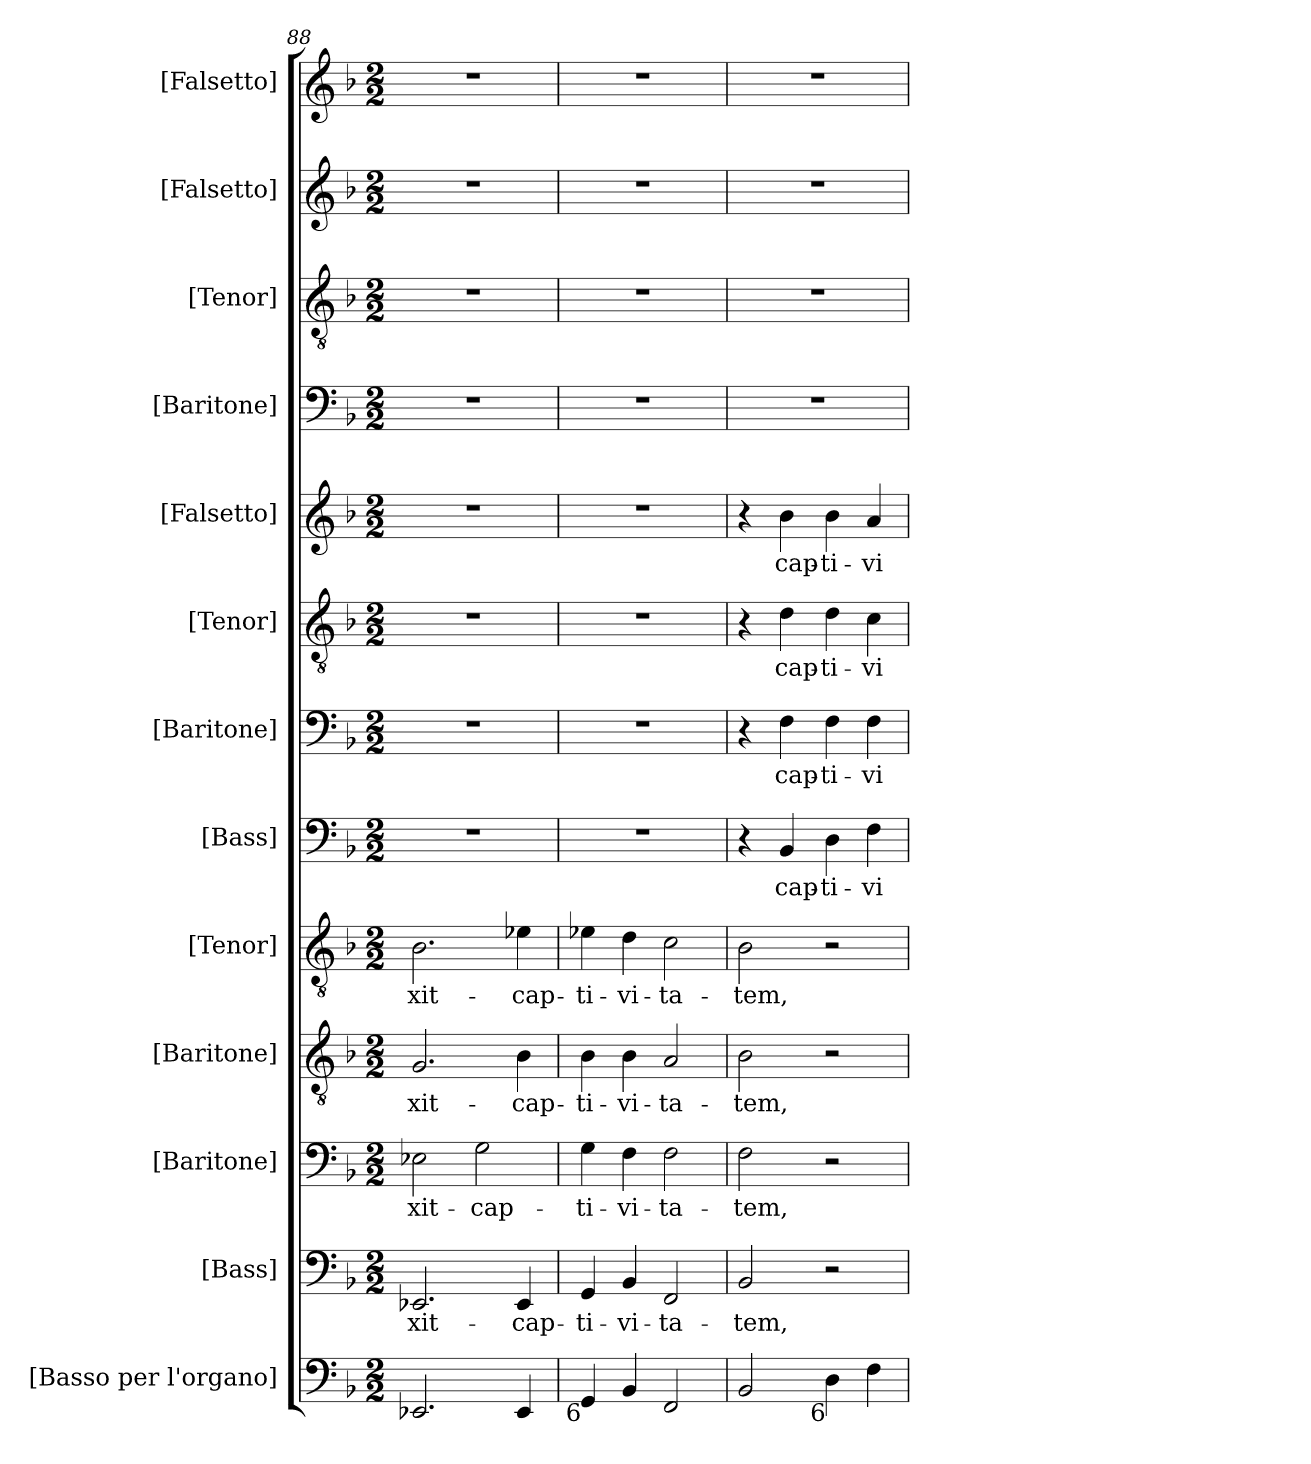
**kern	**kern	**text	**kern	**text	**kern	**text	**kern	**text	**kern	**text	**kern	**text	**kern	**text	**kern	**text	**kern	**kern	**kern	**kern
*part13	*part12	*part12	*part11	*part11	*part10	*part10	*part9	*part9	*part8	*part8	*part7	*part7	*part6	*part6	*part5	*part5	*part4	*part3	*part2	*part1
*staff13	*staff12	*staff12	*staff11	*staff11	*staff10	*staff10	*staff9	*staff9	*staff8	*staff8	*staff7	*staff7	*staff6	*staff6	*staff5	*staff5	*staff4	*staff3	*staff2	*staff1
*I"[Basso per l'organo]	*I"[Bass]	*	*I"[Baritone]	*	*I"[Baritone]	*	*I"[Tenor]	*	*I"[Bass]	*	*I"[Baritone]	*	*I"[Tenor]	*	*I"[Falsetto]	*	*I"[Baritone]	*I"[Tenor]	*I"[Falsetto]	*I"[Falsetto]
*	*I'B.	*	*I'Bar.	*	*I'Bar.	*	*I'T.	*	*I'B.	*	*I'Bar.	*	*I'T.	*	*	*	*I'Bar.	*I'T.	*	*
*clefF4	*clefF4	*	*clefF4	*	*clefGv2	*	*clefGv2	*	*clefF4	*	*clefF4	*	*clefGv2	*	*clefG2	*	*clefF4	*clefGv2	*clefG2	*clefG2
*	*	*	*	*	*ITrd7c12	*	*ITrd7c12	*	*	*	*	*	*ITrd7c12	*	*	*	*	*ITrd7c12	*	*
*k[b-]	*k[b-]	*	*k[b-]	*	*k[b-]	*	*k[b-]	*	*k[b-]	*	*k[b-]	*	*k[b-]	*	*k[b-]	*	*k[b-]	*k[b-]	*k[b-]	*k[b-]
*F:	*F:	*	*F:	*	*F:	*	*F:	*	*F:	*	*F:	*	*F:	*	*F:	*	*F:	*F:	*F:	*F:
*M2/2	*M2/2	*	*M2/2	*	*M2/2	*	*M2/2	*	*M2/2	*	*M2/2	*	*M2/2	*	*M2/2	*	*M2/2	*M2/2	*M2/2	*M2/2
=88	=88	=88	=88	=88	=88	=88	=88	=88	=88	=88	=88	=88	=88	=88	=88	=88	=88	=88	=88	=88
!	!	!LO:LY:b:color=#000000	!	!	!	!	!	!	!	!	!	!	!	!	!	!	!	!	!	!
!	!	!	!	!LO:LY:b:color=#000000	!	!	!	!	!	!	!	!	!	!	!	!	!	!	!	!
!	!	!	!	!	!	!LO:LY:b:color=#000000	!	!	!	!	!	!	!	!	!	!	!	!	!	!
!	!	!	!	!	!	!	!	!LO:LY:b:color=#000000	!	!	!	!	!	!	!	!	!	!	!	!
2.EE-Xi/	2.EE-Xi/	-xit-	2E-Xi\	-xit-	2.GGi/	-xit-	2.BB-i\	-xit-	1r	.	1r	.	1r	.	1r	.	1r	1r	1r	1r
!	!	!	!	!LO:LY:b:color=#000000	!	!	!	!	!	!	!	!	!	!	!	!	!	!	!	!
.	.	.	2Gi\	-cap--	.	.	.	.	.	.	.	.	.	.	.	.	.	.	.	.
!	!	!LO:LY:b:color=#000000	!	!	!	!	!	!	!	!	!	!	!	!	!	!	!	!	!	!
!	!	!	!	!	!	!LO:LY:b:color=#000000	!	!	!	!	!	!	!	!	!	!	!	!	!	!
!	!	!	!	!	!	!	!	!LO:LY:b:color=#000000	!	!	!	!	!	!	!	!	!	!	!	!
4EE-i/	4EE-i/	-cap--	.	.	4BB-i\	-cap--	4E-Xi\	-cap--	.	.	.	.	.	.	.	.	.	.	.	.
=89	=89	=89	=89	=89	=89	=89	=89	=89	=89	=89	=89	=89	=89	=89	=89	=89	=89	=89	=89	=89
!	!	!LO:LY:b:color=#000000	!	!	!	!	!	!	!	!	!	!	!	!	!	!	!	!	!	!
!	!	!	!	!LO:LY:b:color=#000000	!	!	!	!	!	!	!	!	!	!	!	!	!	!	!	!
!	!	!	!	!	!	!LO:LY:b:color=#000000	!	!	!	!	!	!	!	!	!	!	!	!	!	!
!LO:TX:b:rj:t=6	!	!	!	!	!	!	!	!	!	!	!	!	!	!	!	!	!	!	!	!
!	!	!	!	!	!	!	!	!LO:LY:b:color=#000000	!	!	!	!	!	!	!	!	!	!	!	!
4GGi/	4GGi/	-ti--	4Gi\	-ti--	4BB-i\	-ti--	4E-Xi\	-ti--	1r	.	1r	.	1r	.	1r	.	1r	1r	1r	1r
!	!	!LO:LY:b:color=#000000	!	!	!	!	!	!	!	!	!	!	!	!	!	!	!	!	!	!
!	!	!	!	!LO:LY:b:color=#000000	!	!	!	!	!	!	!	!	!	!	!	!	!	!	!	!
!	!	!	!	!	!	!LO:LY:b:color=#000000	!	!	!	!	!	!	!	!	!	!	!	!	!	!
!	!	!	!	!	!	!	!	!LO:LY:b:color=#000000	!	!	!	!	!	!	!	!	!	!	!	!
4BB-i/	4BB-i/	-vi--	4Fi\	-vi--	4BB-i\	-vi--	4Di\	-vi--	.	.	.	.	.	.	.	.	.	.	.	.
!	!	!LO:LY:b:color=#000000	!	!	!	!	!	!	!	!	!	!	!	!	!	!	!	!	!	!
!	!	!	!	!LO:LY:b:color=#000000	!	!	!	!	!	!	!	!	!	!	!	!	!	!	!	!
!	!	!	!	!	!	!LO:LY:b:color=#000000	!	!	!	!	!	!	!	!	!	!	!	!	!	!
!	!	!	!	!	!	!	!	!LO:LY:b:color=#000000	!	!	!	!	!	!	!	!	!	!	!	!
2FFi/	2FFi/	-ta--	2Fi\	-ta--	2AAi/	-ta--	2Ci\	-ta--	.	.	.	.	.	.	.	.	.	.	.	.
=90	=90	=90	=90	=90	=90	=90	=90	=90	=90	=90	=90	=90	=90	=90	=90	=90	=90	=90	=90	=90
!	!	!LO:LY:b:color=#000000	!	!	!	!	!	!	!	!	!	!	!	!	!	!	!	!	!	!
!	!	!	!	!LO:LY:b:color=#000000	!	!	!	!	!	!	!	!	!	!	!	!	!	!	!	!
!	!	!	!	!	!	!LO:LY:b:color=#000000	!	!	!	!	!	!	!	!	!	!	!	!	!	!
!	!	!	!	!	!	!	!	!LO:LY:b:color=#000000	!	!	!	!	!	!	!	!	!	!	!	!
2BB-i/	2BB-i/	-tem,-	2Fi\	-tem,-	2BB-i\	-tem,-	2BB-i\	-tem,-	4r	.	4r	.	4r	.	4r	.	1r	1r	1r	1r
!	!	!	!	!	!	!	!	!	!	!LO:LY:b:color=#000000	!	!	!	!	!	!	!	!	!	!
!	!	!	!	!	!	!	!	!	!	!	!	!LO:LY:b:color=#000000	!	!	!	!	!	!	!	!
!	!	!	!	!	!	!	!	!	!	!	!	!	!	!LO:LY:b:color=#000000	!	!	!	!	!	!
!	!	!	!	!	!	!	!	!	!	!	!	!	!	!	!	!LO:LY:b:color=#000000	!	!	!	!
.	.	.	.	.	.	.	.	.	4BB-i/	-cap--	4Fi\	-cap--	4Di\	-cap--	4b-i\	-cap--	.	.	.	.
!	!	!	!	!	!	!	!	!	!	!LO:LY:b:color=#000000	!	!	!	!	!	!	!	!	!	!
!	!	!	!	!	!	!	!	!	!	!	!	!LO:LY:b:color=#000000	!	!	!	!	!	!	!	!
!	!	!	!	!	!	!	!	!	!	!	!	!	!	!LO:LY:b:color=#000000	!	!	!	!	!	!
!LO:TX:b:rj:t=6	!	!	!	!	!	!	!	!	!	!	!	!	!	!	!	!	!	!	!	!
!	!	!	!	!	!	!	!	!	!	!	!	!	!	!	!	!LO:LY:b:color=#000000	!	!	!	!
4Di\	2r	.	2r	.	2r	.	2r	.	4Di\	-ti--	4Fi\	-ti--	4Di\	-ti--	4b-i\	-ti--	.	.	.	.
!	!	!	!	!	!	!	!	!	!	!LO:LY:b:color=#000000	!	!	!	!	!	!	!	!	!	!
!	!	!	!	!	!	!	!	!	!	!	!	!LO:LY:b:color=#000000	!	!	!	!	!	!	!	!
!	!	!	!	!	!	!	!	!	!	!	!	!	!	!LO:LY:b:color=#000000	!	!	!	!	!	!
!	!	!	!	!	!	!	!	!	!	!	!	!	!	!	!	!LO:LY:b:color=#000000	!	!	!	!
4Fi\	.	.	.	.	.	.	.	.	4Fi\	-vi--	4Fi\	-vi--	4Ci\	-vi--	4ai/	-vi--	.	.	.	.
=	=	=	=	=	=	=	=	=	=	=	=	=	=	=	=	=	=	=	=	=
*-	*-	*-	*-	*-	*-	*-	*-	*-	*-	*-	*-	*-	*-	*-	*-	*-	*-	*-	*-	*-
